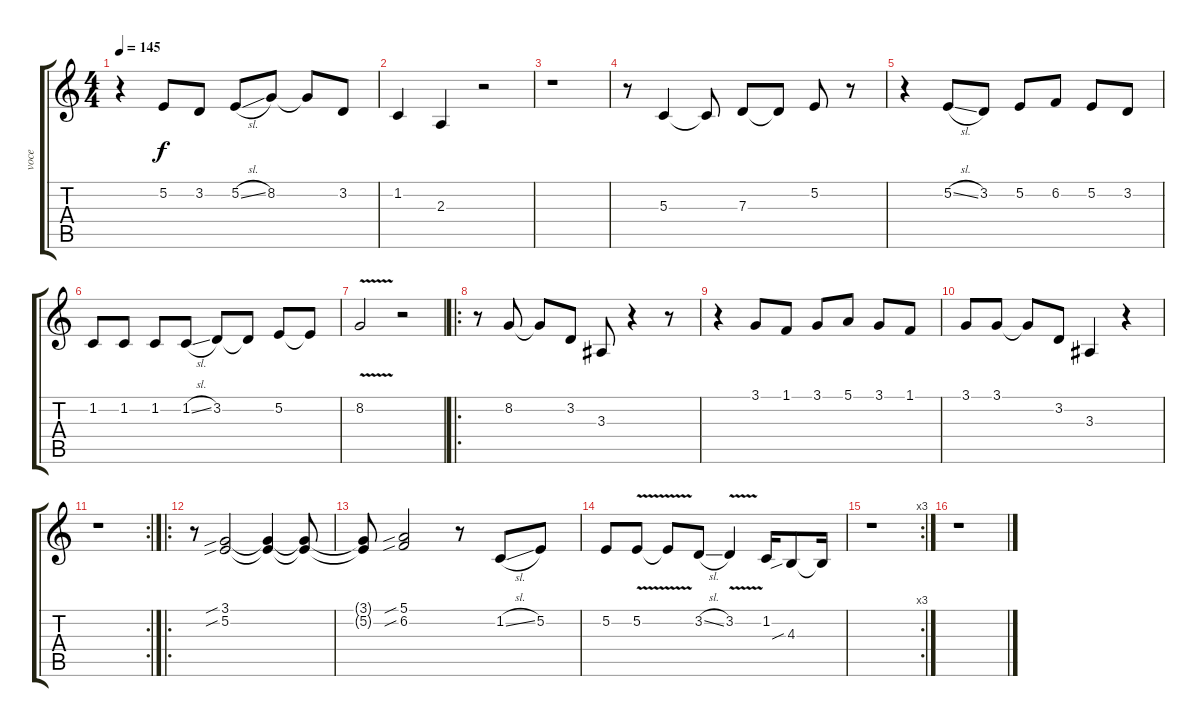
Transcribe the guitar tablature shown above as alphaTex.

\track ("voce" "voce") {instrument lead2sawtooth}
\staff {score tabs}
\tuning (E4 B3 G3 D3 A2 E2) {hide}
\ts (4 4)
\tempo 145
\clef g2
\ks c
r.4{dy f} 5.2.8 3.2.8 5.2{sl}.8 8.2.8 8.2{t}.8 3.2.8 |
1.2.4 2.3.4 r.2 |
r.1 |
r.8 5.3.4 5.3{t}.8 7.3.8 7.3{t}.8 5.2.8 r.8 |
r.4 5.2{sl}.8 3.2.8 5.2.8 6.2.8 5.2.8 3.2.8 |
1.2.8 1.2.8 1.2.8 1.2{sl}.8 3.2.8 3.2{t}.8 5.2.8 5.2{t}.8 |
8.2{v}.2 r.2 |
\ro
r.8 8.2.8 8.2{t}.8 3.2.8 3.3.8 r.4 r.8 |
r.4 3.1.8 1.1.8 3.1.8 5.1.8 3.1.8 1.1.8 |
3.1.8 3.1.8 3.1{t}.8 3.2.8 3.3.4 r.4 |
\rc 2
r.1 |
\ro
r.8 (3.1{sib} 5.2{sib}).2 (3.1{t} 5.2{t}).4 (3.1{t} 5.2{t}).8 |
(3.1{t} 5.2{t}).8 (5.1{sib} 6.2{sib}).2 r.8 1.2{sl}.8 5.2.8 |
5.2.8 5.2{v}.8 5.2{t}.8 3.2{sl}.8 3.2{v}.4 1.2.16 4.3{sib}.8 4.3{t}.16 |
\rc 3
r.1 |
r.1
